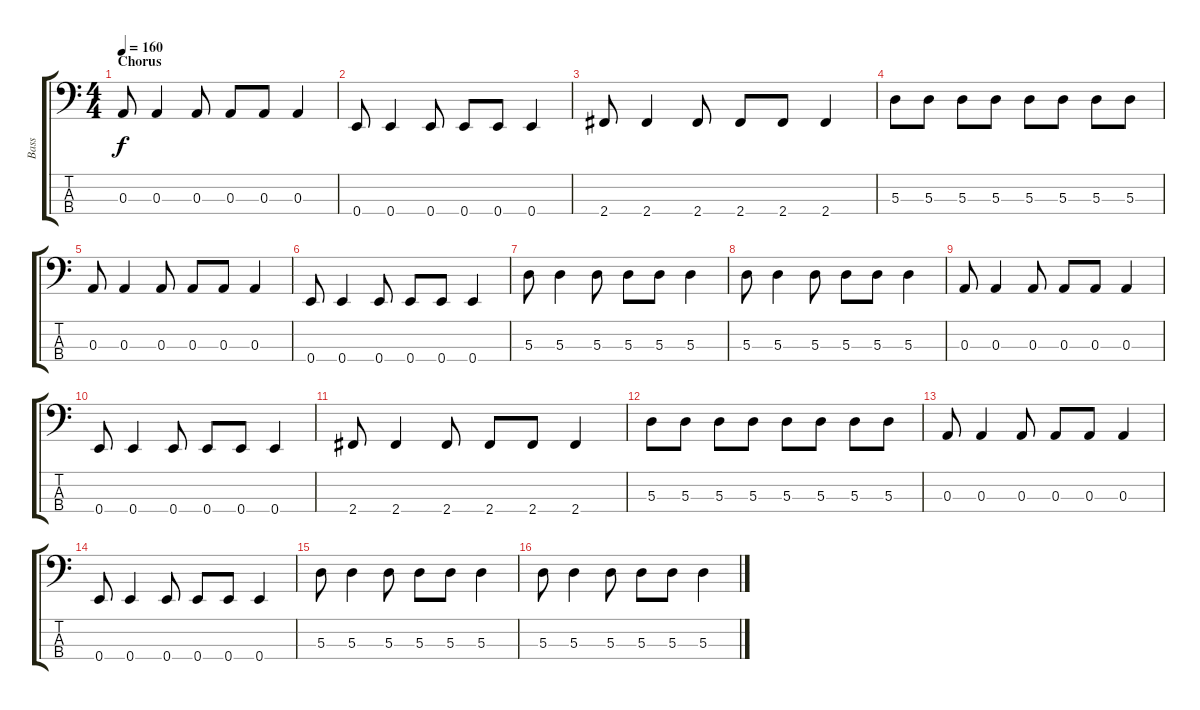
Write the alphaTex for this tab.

\track ("Bass" "Bass") {instrument electricbasspick}
\staff {score tabs}
\tuning (G2 D2 A1 E1) {hide}
\ts (4 4)
\section ("" "Chorus")
\tempo 160
\clef f4
\ks c
0.3.8{dy f} 0.3.4 0.3.8 0.3.8 0.3.8 0.3.4 |
0.4.8 0.4.4 0.4.8 0.4.8 0.4.8 0.4.4 |
2.4.8 2.4.4 2.4.8 2.4.8 2.4.8 2.4.4 |
5.3.8 5.3.8 5.3.8 5.3.8 5.3.8 5.3.8 5.3.8 5.3.8 |
0.3.8 0.3.4 0.3.8 0.3.8 0.3.8 0.3.4 |
0.4.8 0.4.4 0.4.8 0.4.8 0.4.8 0.4.4 |
5.3.8 5.3.4 5.3.8 5.3.8 5.3.8 5.3.4 |
5.3.8 5.3.4 5.3.8 5.3.8 5.3.8 5.3.4 |
0.3.8 0.3.4 0.3.8 0.3.8 0.3.8 0.3.4 |
0.4.8 0.4.4 0.4.8 0.4.8 0.4.8 0.4.4 |
2.4.8 2.4.4 2.4.8 2.4.8 2.4.8 2.4.4 |
5.3.8 5.3.8 5.3.8 5.3.8 5.3.8 5.3.8 5.3.8 5.3.8 |
0.3.8 0.3.4 0.3.8 0.3.8 0.3.8 0.3.4 |
0.4.8 0.4.4 0.4.8 0.4.8 0.4.8 0.4.4 |
5.3.8 5.3.4 5.3.8 5.3.8 5.3.8 5.3.4 |
5.3.8 5.3.4 5.3.8 5.3.8 5.3.8 5.3.4
